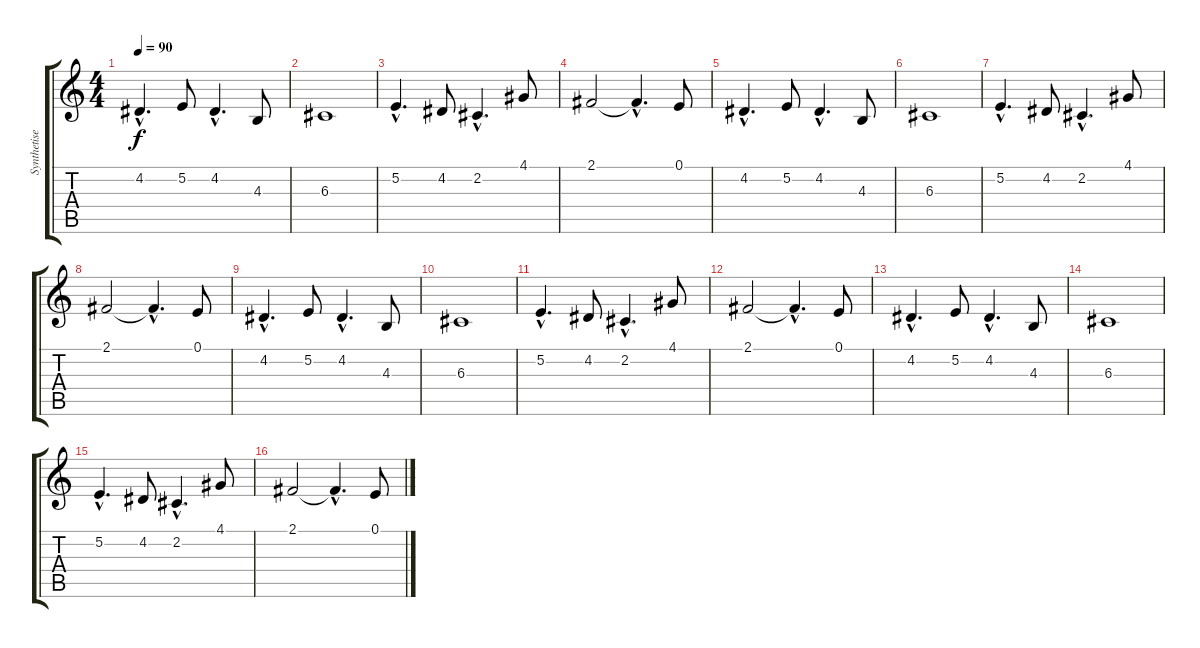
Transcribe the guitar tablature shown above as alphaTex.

\track ("Synthetiser I" "Synthetise") {instrument stringensemble1}
\staff {score tabs}
\tuning (E4 B3 G3 D3 A2 E2) {hide}
\ts (4 4)
\tempo 90
\clef g2
\ks c
4.2{hac}.4{d dy f} 5.2.8 4.2{hac}.4{d} 4.3.8 |
6.3.1 |
5.2{hac}.4{d} 4.2.8 2.2{hac}.4{d} 4.1.8 |
2.1.2 2.1{hac t}.4{d} 0.1.8 |
4.2{hac}.4{d} 5.2.8 4.2{hac}.4{d} 4.3.8 |
6.3.1 |
5.2{hac}.4{d} 4.2.8 2.2{hac}.4{d} 4.1.8 |
2.1.2 2.1{hac t}.4{d} 0.1.8 |
4.2{hac}.4{d} 5.2.8 4.2{hac}.4{d} 4.3.8 |
6.3.1 |
5.2{hac}.4{d} 4.2.8 2.2{hac}.4{d} 4.1.8 |
2.1.2 2.1{hac t}.4{d} 0.1.8 |
4.2{hac}.4{d} 5.2.8 4.2{hac}.4{d} 4.3.8 |
6.3.1 |
5.2{hac}.4{d} 4.2.8 2.2{hac}.4{d} 4.1.8 |
2.1.2 2.1{hac t}.4{d} 0.1.8
